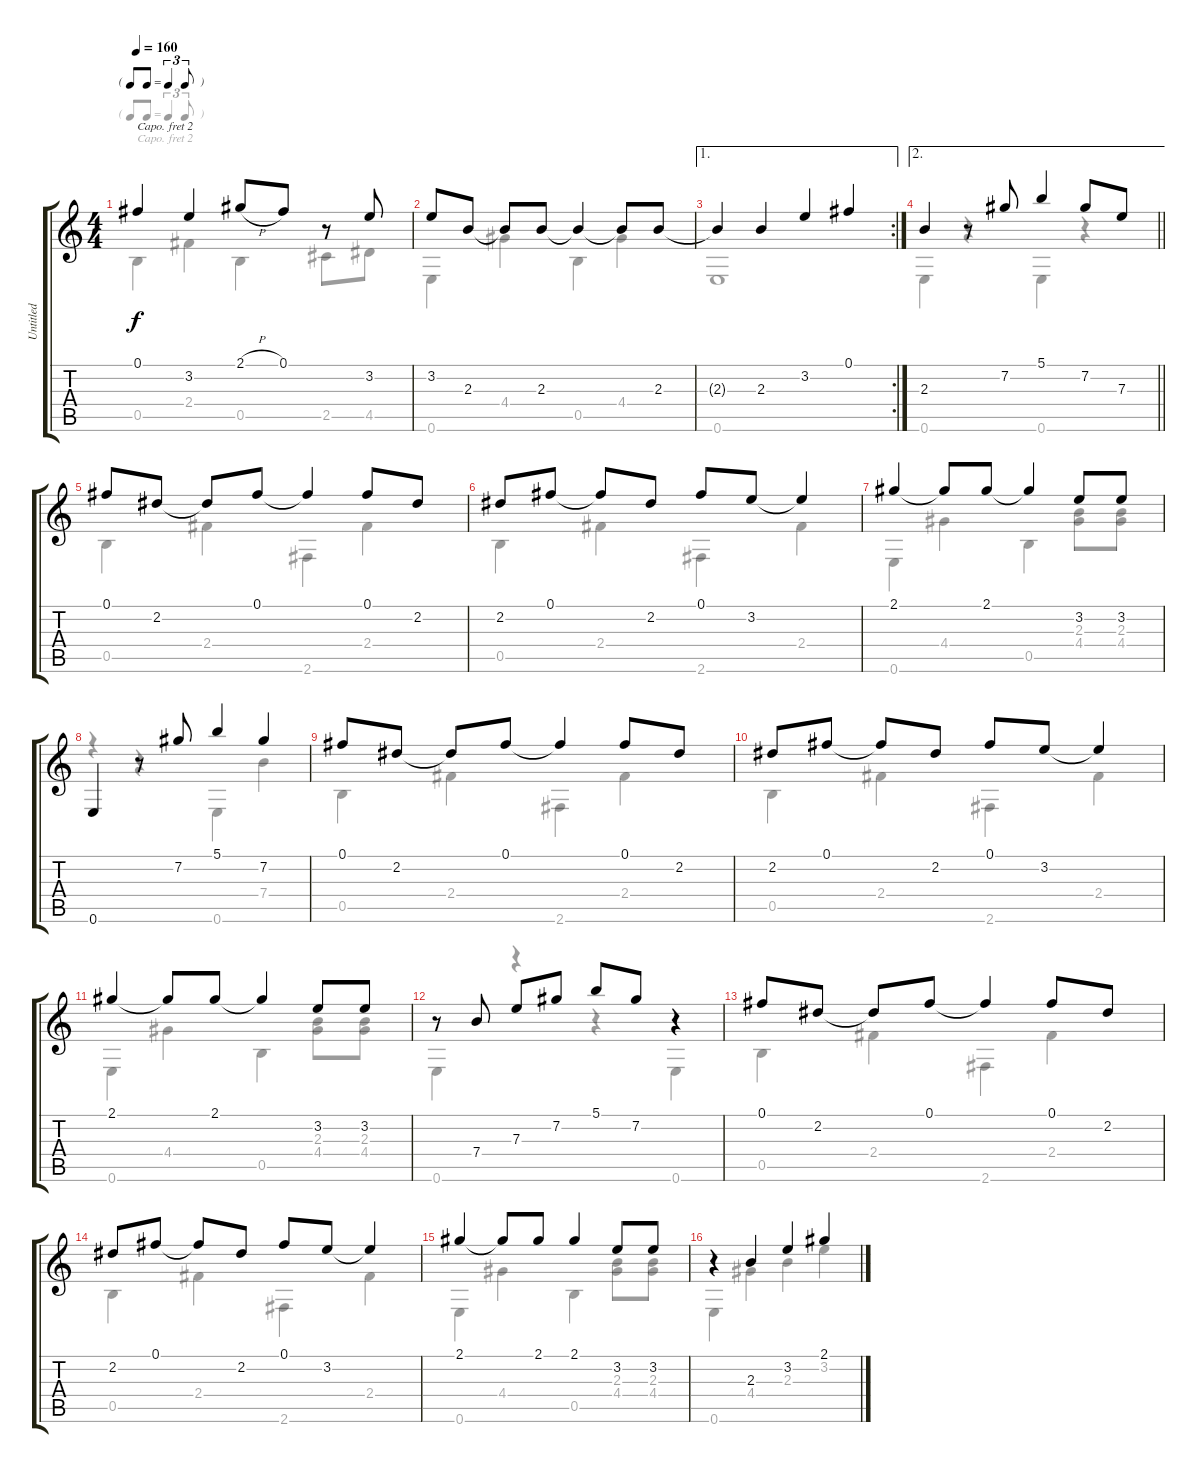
\track ("Untitled" "Untitled") {instrument acousticguitarsteel}
\staff {score tabs}
\capo 2
\tuning (E4 B3 G3 D3 A2 D2) {hide}
\voice
\ts (4 4)
\tf triplet8th
\tempo 160
\clef g2
\ks c
0.1.4{dy f} 3.2.4 2.1{h}.8 0.1.8 r.8 3.2.8 |
3.2.8 2.3.8 2.3{t}.8 2.3.8 2.3{t}.4 2.3{t}.8 2.3.8 |
\ae 1
\rc 2
2.3{t}.4 2.3.4 3.2.4 0.1.4 |
\ae 2
\barLineRight lightlight
2.3.4 r.8 7.2.8 5.1.4 7.2.8 7.3.8 |
0.1.8 2.2.8 2.2{t}.8 0.1.8 0.1{t}.4 0.1.8 2.2.8 |
2.2.8 0.1.8 0.1{t}.8 2.2.8 0.1.8 3.2.8 3.2{t}.4 |
2.1.4 2.1{t}.8 2.1.8 2.1{t}.4 3.2.8 3.2.8 |
0.6.4 r.8 7.2.8 5.1.4 7.2.4 |
0.1.8 2.2.8 2.2{t}.8 0.1.8 0.1{t}.4 0.1.8 2.2.8 |
2.2.8 0.1.8 0.1{t}.8 2.2.8 0.1.8 3.2.8 3.2{t}.4 |
2.1.4 2.1{t}.8 2.1.8 2.1{t}.4 3.2.8 3.2.8 |
r.8 7.4.8 7.3.8 7.2.8 5.1.8 7.2.8 r.4 |
0.1.8 2.2.8 2.2{t}.8 0.1.8 0.1{t}.4 0.1.8 2.2.8 |
2.2.8 0.1.8 0.1{t}.8 2.2.8 0.1.8 3.2.8 3.2{t}.4 |
2.1.4 2.1{t}.8 2.1.8 2.1.4 3.2.8 3.2.8 |
r.4 2.3.4 3.2.4 2.1.4
\voice
\clef g2
\ottava regular
\simile none
\ks c
0.5.4{dy f} 2.4.4 0.5.4 2.5.8 4.5.8 |
0.6.4 4.4.4 0.5.4 4.4.4 |
0.6.1 |
\barLineRight lightlight
0.6.4 r.4 0.6.4 r.4 |
0.5.4 2.4.4 2.6.4 2.4.4 |
0.5.4 2.4.4 2.6.4 2.4.4 |
0.6.4 4.4.4 0.5.4 (2.3 4.4).8 (2.3 4.4).8 |
r.4 r.4 0.6.4 7.4.4 |
0.5.4 2.4.4 2.6.4 2.4.4 |
0.5.4 2.4.4 2.6.4 2.4.4 |
0.6.4 4.4.4 0.5.4 (2.3 4.4).8 (2.3 4.4).8 |
0.6.4 r.4 r.4 0.6.4 |
0.5.4 2.4.4 2.6.4 2.4.4 |
0.5.4 2.4.4 2.6.4 2.4.4 |
0.6.4 4.4.4 0.5.4 (2.3 4.4).8 (2.3 4.4).8 |
0.6.4 4.4.4 2.3.4 3.2.4
